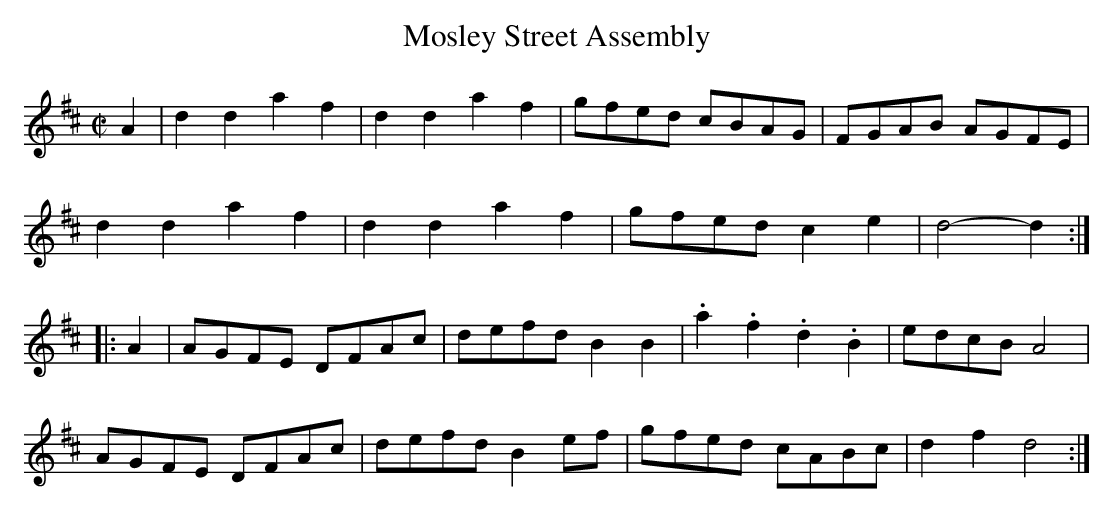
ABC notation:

X:1
T:Mosley Street Assembly
M:C|
L:1/4
K:D
A|dd af|dd af|g/f/e/d/ c/B/A/G/|F/G/A/B/ A/G/F/E/|
dd af|dd af|g/f/e/d/ ce|d2-d:|
|:A|A/G/F/E/ D/F/A/c/|d/e/f/d/ BB|.a.f.d.B| e/d/c/B/ A2|
A/G/F/E/ D/F/A/c/|d/e/f/d/ Be/f/|g/f/e/d/ c/A/B/c/|df d2:|]
